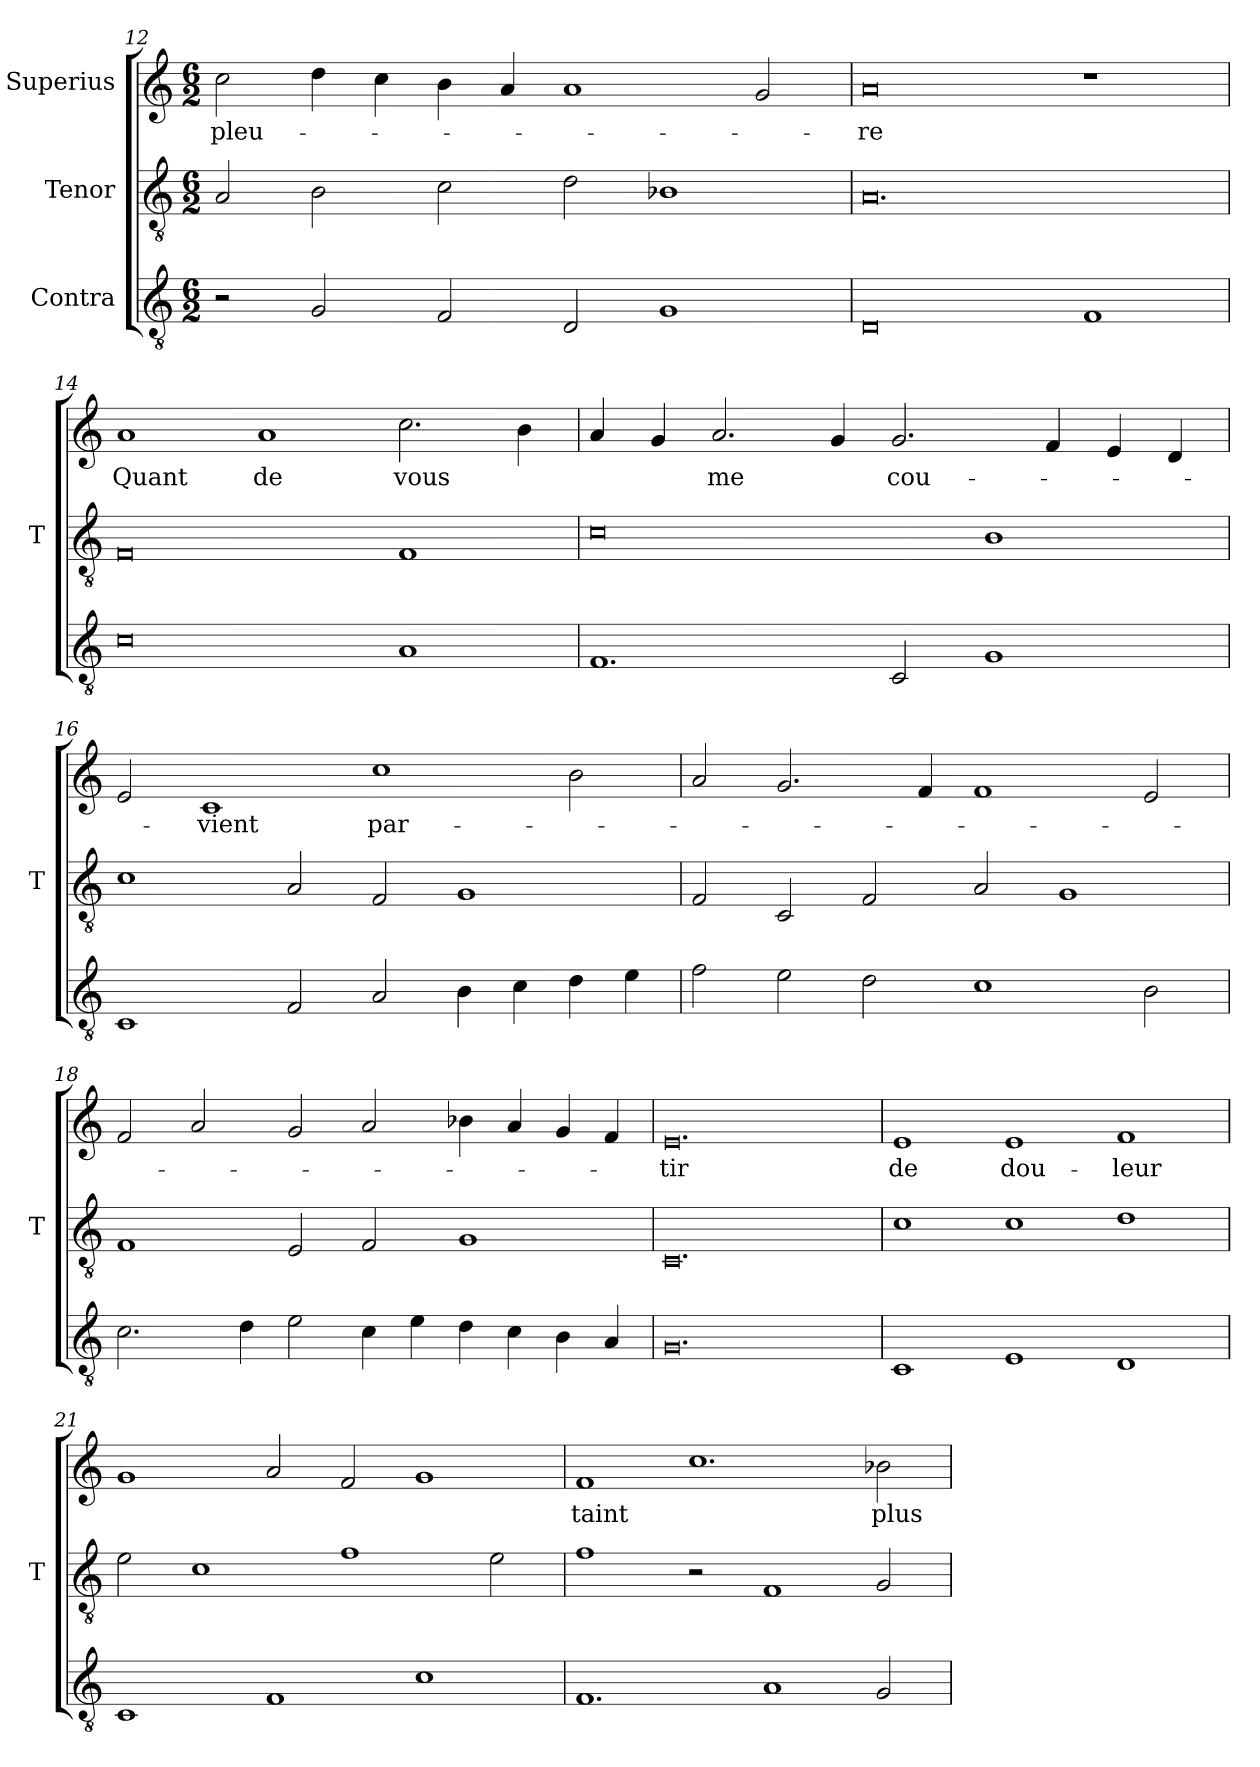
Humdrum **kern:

**kern	**kern	**kern	**text
*part3	*part2	*part1	*part1
*staff3	*staff2	*staff1	*staff1
*I"Contra	*I"Tenor	*I"Superius	*
*	*I'T	*	*
*clefGv2	*clefGv2	*clefG2	*
*M6/2	*M6/2	*M6/2	*
=12	=12	=12	=12
2r	2A	2cc	pleu-
2G	2B	4dd	.
.	.	4cc	.
2F	2c	4b	.
.	.	4a	.
2D	2d	1a	.
1G	1B-X	.	.
.	.	2g	.
=13	=13	=13	=13
0D	0.A	0a	-re
1F	.	1r	.
=14	=14	=14	=14
0c	0F	1a	-Quant
.	.	1a	-de
1A	1F	2.cc	-vous
.	.	4b	.
=15	=15	=15	=15
1.F	0c	4a	.
.	.	4g	.
.	.	2.a	-me
.	.	4g	.
2C	.	2.g	cou-
1G	1B	.	.
.	.	4f	.
.	.	4e	.
.	.	4d	.
=16	=16	=16	=16
1C	1c	2e	.
.	.	1c	-vient
2F	2A	.	.
2A	2F	1cc	par-
4B	1G	.	.
4c	.	.	.
4d	.	2b	.
4e	.	.	.
=17	=17	=17	=17
2f	2F	2a	.
2e	2C	2.g	.
2d	2F	.	.
.	.	4f	.
1c	2A	1f	.
.	1G	.	.
2B	.	2e	.
=18	=18	=18	=18
2.c	1F	2f	.
.	.	2a	.
4d	.	.	.
2e	2E	2g	.
4c	2F	2a	.
4e	.	.	.
4d	1G	4b-X	.
4c	.	4a	.
4B	.	4g	.
4A	.	4f	.
=19	=19	=19	=19
0.G	0.C	0.e	-tir
=20	=20	=20	=20
1C	1c	1e	-de
1E	1c	1e	dou-
1D	1d	1f	-leur
=21	=21	=21	=21
1C	2e	1g	.
.	1c	.	.
1F	.	2a	.
.	1f	2f	.
1c	.	1g	.
.	2e	.	.
=22	=22	=22	=22
1.F	1f	1f	-taint
.	2r	1.cc	.
1A	1F	.	.
2G	2G	2b-X	-plus
=	=	=	=
*-	*-	*-	*-
